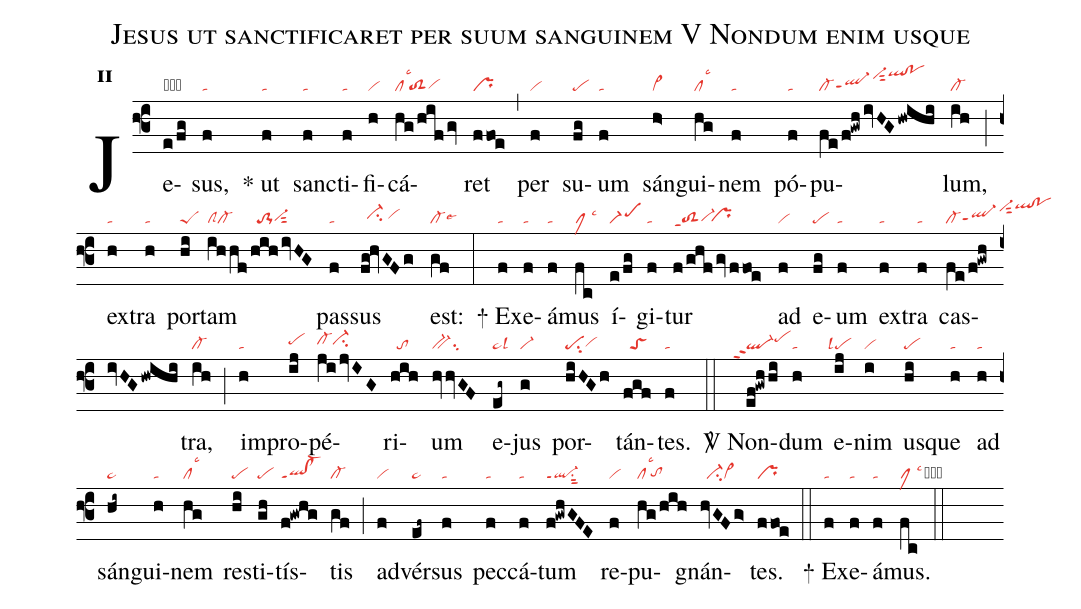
name:Jesus ut sanctificaret per suum sanguinem V Nondum enim usque;
office-part:re;
mode:2;
nabc-lines:1;
%%
initial-style: 1;
name: Jesus ut sanctificaret per suum sanguinem;
mode:2;
office-part: Responsorium;
annotation: Resp.;
annotation:ii;
nabc-lines:1;
%%
(f3) Je(e/fg|obta-/pehg)sus,(f|ta) <sp>*</sp> ut(f|ta) sanc(f|ta)ti(f|ta)fi(h|vi)cá(hg/hif/gv|cllsc3`toS2vihg)ret(ffoe|pr) (,) per(f|vi) su(fg|pe)um(f|ta) sán(h>|vi>)gui(hg|cllsc3)nem(f|ta) pó(f|ta)pu(fe/f!gwh/ivHG/hwihi|cl-ql-hgppt1vi-hksut2qlhl!pohl)lum,(ih|cl-) (;)  ex(h|ta)tra(h|ta) por(hi|peS)tam(ihhf|clScl-|hih/ivHG|//to-1vi-hgsut2) pas(f|ta)sus(fg!hvGFg|//ci-hh/vihh) est:(gf|cl-lse6) (:)

<sp>+</sp> Ex(f|ta)e(f|ta)á(f|ta)mus(fc|clMlsc3) í(e/fg|scM1)gi(f|ta)tur(f/ghf/gv/ffoe|toS2ppt1vi-hg`prhg) ad(f|vi) e(fg|pe)um(f|ta) ex(f|ta)tra(f|ta) cas(fe/f!gwh/ivHG/hwihi|cl-ql-hgppt1vi-hksut2qlhl!pohl)tra,(ih|cl-) (;) im(h|ta)pro(ij|pehh)pé(ji/jvIG|cl-hhci-hh)ri(hih|//to)um(hvhvGF|bv-su2) e(eg~|ta>lsl3)jus(g|vi-) por(hiHGh|pesu2vihg)tán(fgf|//toS)tes.(f|ta) (::)

<sp>V/</sp> Non(ef!gwhhi|````ql-ppt2pehi)dum(h|ta) e(ij|``pelsl4)nim(i|vi) us(hi|pe)que(h|ta) ad(h|ta) sán(hi~|ta>)gui(h|ta)nem(hg|cllsc3) res(hi|pe)ti(gh|pe)tís(f!gwhg|ql!cl-ppt1)tis(gf|cl-) (;) ad(f|vi)vér(ef~|ta>)sus(f|ta) pec(f|ta)cá(f|ta)tum(f!gwhGFE|ql-ppt1su1sut2) re(f|vi)pu(hg/hih|cllsc3`tohg)gnán(hvGFg>|//ci-vi>)tes.(ffoe|pr) (::)

<sp>+</sp> Ex(f|ta)e(f|ta)á(f|ta)mus.(fc|clMlsc3cb) (::)
